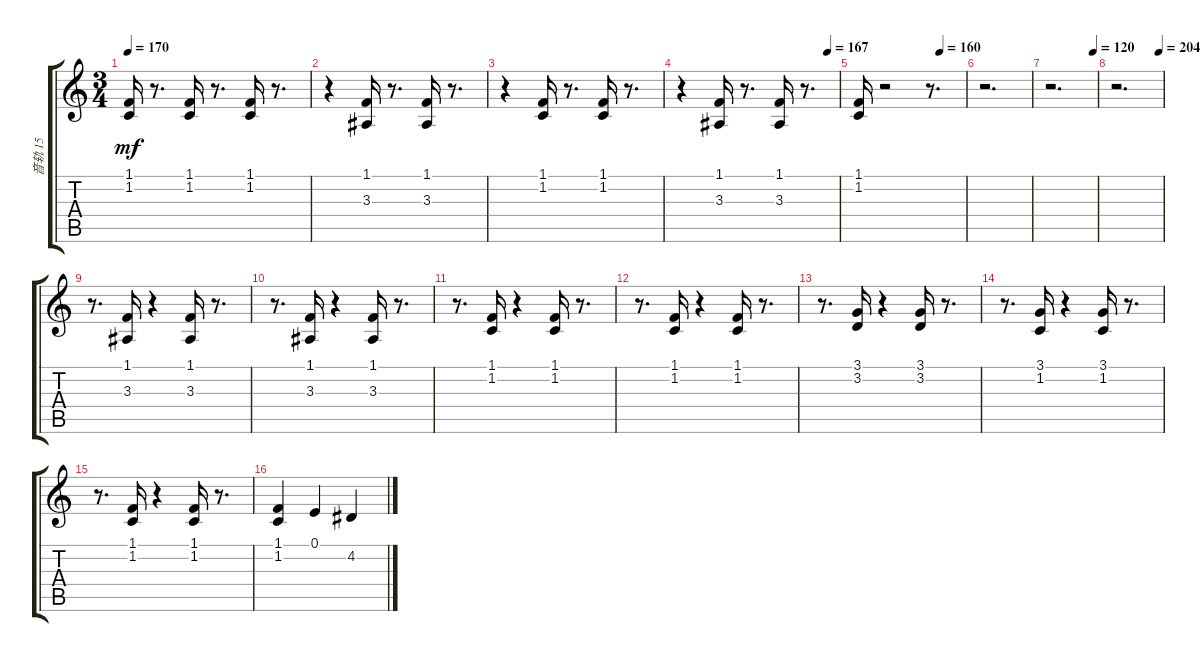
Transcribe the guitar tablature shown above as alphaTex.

\track ("音轨 15" "音轨 15") {instrument frenchhorn}
\staff {score tabs}
\tuning (E4 B3 G3 D3 A2 E2) {hide}
\ts (3 4)
\tempo 170
\clef g2
\ks c
(1.1 1.2).16{dy mf} r.8{d} (1.1 1.2).16 r.8{d} (1.1 1.2).16 r.8{d} |
r.4 (1.1 3.3).16 r.8{d} (1.1 3.3).16 r.8{d} |
r.4 (1.1 1.2).16 r.8{d} (1.1 1.2).16 r.8{d} |
\tempo (167 0.9305555555555556)
r.4 (1.1 3.3).16 r.8{d} (1.1 3.3).16 r.8{d} |
\tempo (160 0.7638888888888888)
(1.1 1.2).16 r.2 r.8{d} |
r.2{d} |
\tempo (120 0.9305555555555556)
r.2{d} |
\tempo (204 0.9305555555555556)
r.2{d} |
r.8{d} (1.1 3.3).16 r.4 (1.1 3.3).16 r.8{d} |
r.8{d} (1.1 3.3).16 r.4 (1.1 3.3).16 r.8{d} |
r.8{d} (1.1 1.2).16 r.4 (1.1 1.2).16 r.8{d} |
r.8{d} (1.1 1.2).16 r.4 (1.1 1.2).16 r.8{d} |
r.8{d} (3.1 3.2).16 r.4 (3.1 3.2).16 r.8{d} |
r.8{d} (3.1 1.2).16 r.4 (3.1 1.2).16 r.8{d} |
r.8{d} (1.1 1.2).16 r.4 (1.1 1.2).16 r.8{d} |
(1.1 1.2).4 0.1.4 4.2.4
